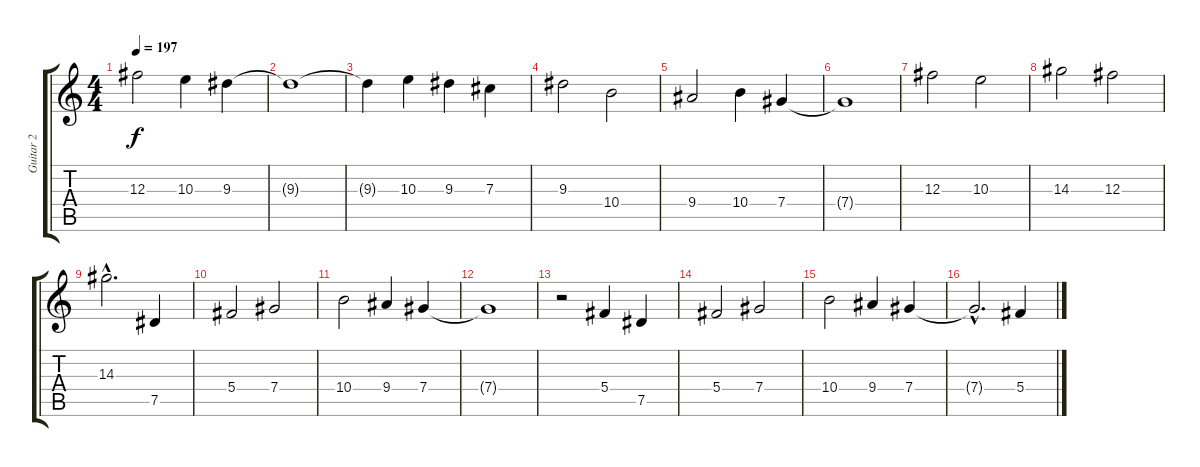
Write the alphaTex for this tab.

\track ("Guitar 2" "Guitar 2") {instrument overdrivenguitar}
\staff {score tabs}
\tuning (Eb4 Bb3 Gb3 Db3 Ab2 Eb2) {hide}
\ts (4 4)
\tempo 197
\clef g2
\ks c
12.3.2{dy f} 10.3.4 9.3.4 |
9.3{t}.1 |
9.3{t}.4 10.3.4 9.3.4 7.3.4 |
9.3.2 10.4.2 |
9.4.2 10.4.4 7.4.4 |
7.4{t}.1 |
12.3.2 10.3.2 |
14.3.2 12.3.2 |
14.3{hac}.2{d} 7.5.4 |
5.4.2 7.4.2 |
10.4.2 9.4.4 7.4.4 |
7.4{t}.1 |
r.2 5.4.4 7.5.4 |
5.4.2 7.4.2 |
10.4.2 9.4.4 7.4.4 |
7.4{hac t}.2{d} 5.4.4
